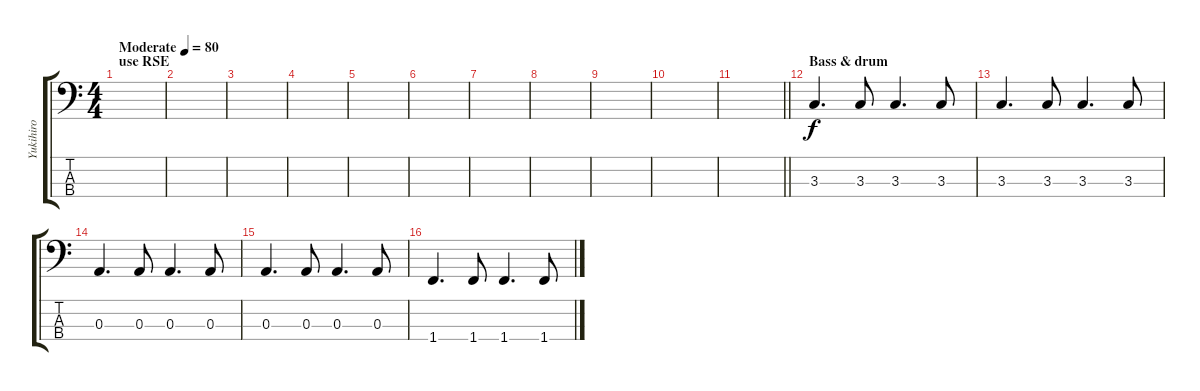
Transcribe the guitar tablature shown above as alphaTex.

\track ("Yukihiro" "Yukihiro") {instrument electricbasspick}
\staff {score tabs}
\tuning (G2 D2 A1 E1) {hide}
\ts (4 4)
\section ("" "use RSE ")
\tempo (80 "Moderate")
\clef f4
\ks c
|
|
|
|
|
|
|
|
|
|
\barLineRight lightlight
|
\section ("" "Bass & drum")
3.3.4{d} 3.3.8 3.3.4{d} 3.3.8 |
3.3.4{d} 3.3.8 3.3.4{d} 3.3.8 |
0.3.4{d} 0.3.8 0.3.4{d} 0.3.8 |
0.3.4{d} 0.3.8 0.3.4{d} 0.3.8 |
1.4.4{d} 1.4.8 1.4.4{d} 1.4.8
